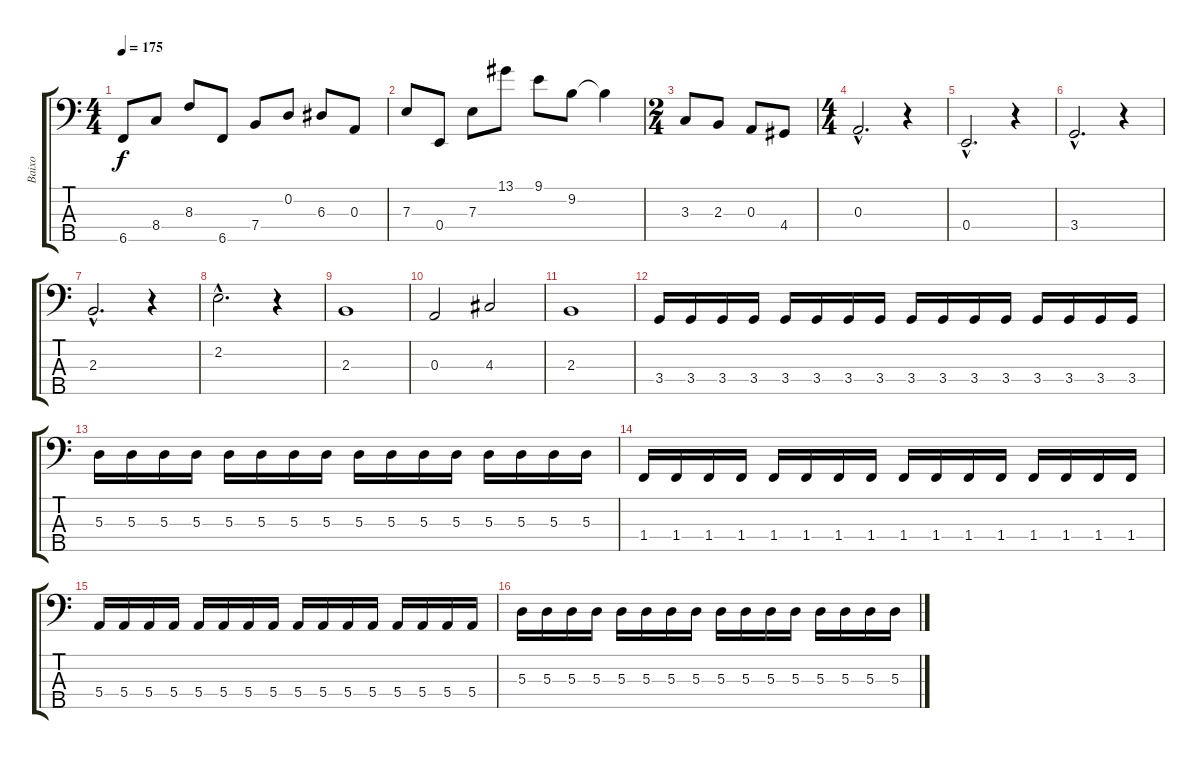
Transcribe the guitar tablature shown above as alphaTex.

\track ("Baixo" "Baixo") {instrument electricbassfinger}
\staff {score tabs}
\tuning (G2 D2 A1 E1 B0) {hide}
\ts (4 4)
\tempo 175
\clef f4
\ks c
6.5.8{dy f} 8.4.8 8.3.8 6.5.8 7.4.8 0.2.8 6.3.8 0.3.8 |
7.3.8 0.4.8 7.3.8 13.1.8 9.1.8 9.2.8 9.2{t}.4 |
\ts (2 4)
3.3.8 2.3.8 0.3.8 4.4.8 |
\ts (4 4)
0.3{hac}.2{d} r.4 |
0.4{hac}.2{d} r.4 |
3.4{hac}.2{d} r.4 |
2.3{hac}.2{d} r.4 |
2.2{hac}.2{d} r.4 |
2.3.1 |
0.3.2 4.3.2 |
2.3.1 |
3.4.16 3.4.16 3.4.16 3.4.16 3.4.16 3.4.16 3.4.16 3.4.16 3.4.16 3.4.16 3.4.16 3.4.16 3.4.16 3.4.16 3.4.16 3.4.16 |
5.3.16 5.3.16 5.3.16 5.3.16 5.3.16 5.3.16 5.3.16 5.3.16 5.3.16 5.3.16 5.3.16 5.3.16 5.3.16 5.3.16 5.3.16 5.3.16 |
1.4.16 1.4.16 1.4.16 1.4.16 1.4.16 1.4.16 1.4.16 1.4.16 1.4.16 1.4.16 1.4.16 1.4.16 1.4.16 1.4.16 1.4.16 1.4.16 |
5.4.16 5.4.16 5.4.16 5.4.16 5.4.16 5.4.16 5.4.16 5.4.16 5.4.16 5.4.16 5.4.16 5.4.16 5.4.16 5.4.16 5.4.16 5.4.16 |
5.3.16 5.3.16 5.3.16 5.3.16 5.3.16 5.3.16 5.3.16 5.3.16 5.3.16 5.3.16 5.3.16 5.3.16 5.3.16 5.3.16 5.3.16 5.3.16
